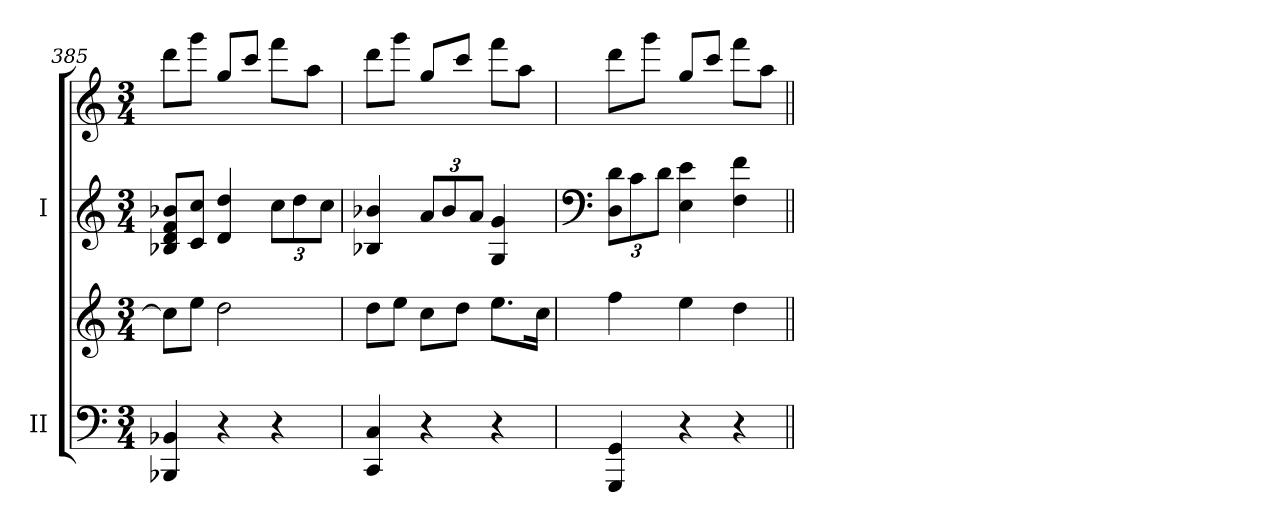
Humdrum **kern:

**kern	**kern	**kern	**kern
*part2	*part2	*part1	*part1
*staff4	*staff3	*staff2	*staff1
*I"II	*	*I"I	*
*I'II	*	*I'I	*
*clefF4	*clefG2	*clefG2	*clefG2
*k[]	*k[]	*k[]	*k[]
*a:	*a:	*a:	*a:
*M3/4	*M3/4	*M3/4	*M3/4
=385	=385	=385	=385
4BBB-X/ 4BB-X/	8cc\L]	8B-X/ 8d/ 8f/ 8b-X/L	8ddd\L
.	8ee\J	8c/ 8cc/J	8ggg\J
4r	2dd\	4d/ 4dd/	8gg/L
.	.	.	8ccc/J
*	*	*Xbrackettup	*
4r	.	12cc\L	8fff\L
.	.	12dd\	.
.	.	.	8aa\J
.	.	12cc\J	.
=386	=386	=386	=386
4CC/ 4C/	8dd\L	4B-X/ 4b-X/	8ddd\L
.	8ee\J	.	8ggg\J
4r	8cc\L	12a/L	8gg/L
.	.	12b-/	.
.	8dd\J	.	8ccc/J
.	.	12a/J	.
4r	8.ee\L	4G/ 4g/	8fff\L
.	.	.	8aa\J
.	16cc\Jk	.	.
=387	=387	=387	=387
*	*	*clefF4	*
4GGG/ 4GG/	4ff\	12D\ 12d\L	8ddd\L
.	.	12c\	.
.	.	.	8ggg\J
.	.	12d\J	.
4r	4ee\	4E\ 4e\	8gg/L
.	.	.	8ccc/J
4r	4dd\	4F\ 4f\	8fff\L
.	.	.	8aa\J
=||	=||	=||	=||
*-	*-	*-	*-
